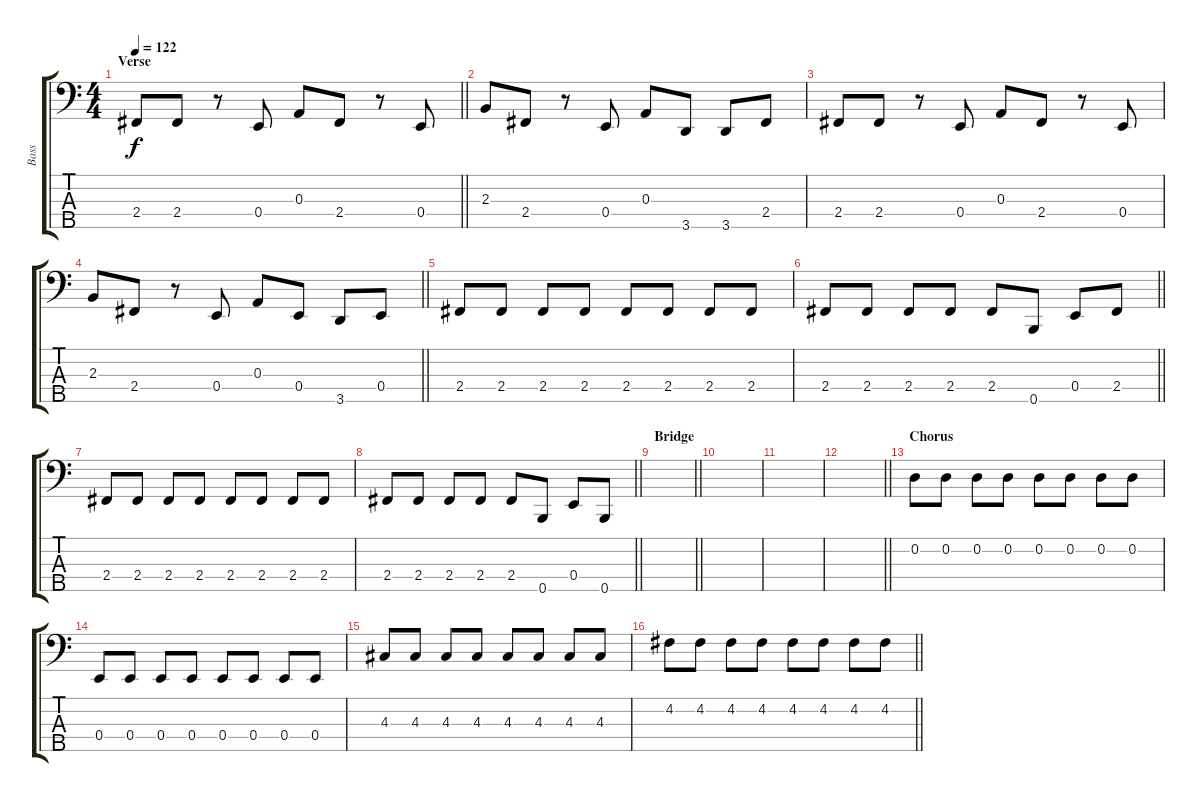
\track ("Bass" "Bass") {instrument electricbassfinger}
\staff {score tabs}
\tuning (G2 D2 A1 E1 B0) {hide}
\ts (4 4)
\section ("" "Verse")
\tempo 122
\clef f4
\barLineRight lightlight
\ks c
2.4.8{dy f} 2.4.8 r.8 0.4.8 0.3.8 2.4.8 r.8 0.4.8 |
2.3.8 2.4.8 r.8 0.4.8 0.3.8 3.5.8 3.5.8 2.4.8 |
2.4.8 2.4.8 r.8 0.4.8 0.3.8 2.4.8 r.8 0.4.8 |
\barLineRight lightlight
2.3.8 2.4.8 r.8 0.4.8 0.3.8 0.4.8 3.5.8 0.4.8 |
2.4.8 2.4.8 2.4.8 2.4.8 2.4.8 2.4.8 2.4.8 2.4.8 |
\barLineRight lightlight
2.4.8 2.4.8 2.4.8 2.4.8 2.4.8 0.5.8 0.4.8 2.4.8 |
2.4.8 2.4.8 2.4.8 2.4.8 2.4.8 2.4.8 2.4.8 2.4.8 |
\barLineRight lightlight
2.4.8 2.4.8 2.4.8 2.4.8 2.4.8 0.5.8 0.4.8 0.5.8 |
\section ("" "Bridge")
\barLineRight lightlight
|
|
|
\barLineRight lightlight
|
\section ("" "Chorus")
0.2.8 0.2.8 0.2.8 0.2.8 0.2.8 0.2.8 0.2.8 0.2.8 |
0.4.8 0.4.8 0.4.8 0.4.8 0.4.8 0.4.8 0.4.8 0.4.8 |
4.3.8 4.3.8 4.3.8 4.3.8 4.3.8 4.3.8 4.3.8 4.3.8 |
\barLineRight lightlight
4.2.8 4.2.8 4.2.8 4.2.8 4.2.8 4.2.8 4.2.8 4.2.8
